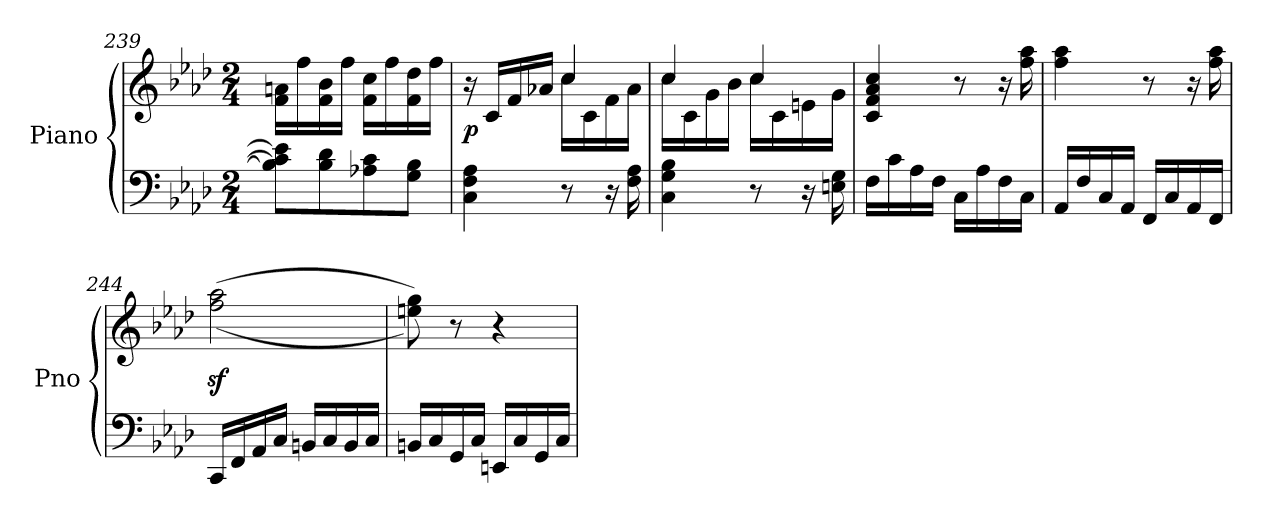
**kern	**kern	**dynam
*part1	*part1	*part1
*staff2	*staff1	*staff1/2
*I"Piano	*	*
*I'Pno	*	*
*clefF4	*clefG2	*
*k[b-e-a-d-]	*k[b-e-a-d-]	*
*A-:	*A-:	*
*M2/4	*M2/4	*
=239	=239	=239
8B-\] 8c\] 8e-\]L	16f\ 16an\LL	.
.	16ff\	.
8B-\ 8d-\	16f\ 16b-\	.
.	16ff\JJ	.
8A-X\ 8c\	16f\ 16cc\LL	.
.	16ff\	.
8G\ 8B-\J	16f\ 16dd-\	.
.	16ff\JJ	.
=240	=240	=240
*	*^	*
!	!	!	!LO:DY:b
4C\ 4F\ 4A-\	16r	4ryy	p
.	16c/LL	.	.
.	16f/	.	.
.	16a-X/JJ	.	.
8r	16cc\LL	4cc/	.
.	16c\	.	.
16r	16f\	.	.
16F\ 16A-\	16a-\JJ	.	.
=241	=241	=241	=241
4C\ 4G\ 4B-\	4cc/	16cc\LL	.
.	.	16c\	.
.	.	16g\	.
.	.	16b-\JJ	.
8r	4cc/	16cc\LL	.
.	.	16c\	.
16r	.	16en\	.
16En\ 16G\	.	16g\JJ	.
*	*v	*v	*
!!LO:PB:g=z
=242	=242	=242
16F\LL	4c/ 4f/ 4a-/ 4cc/	.
16c\	.	.
16A-\	.	.
16F\JJ	.	.
16C\LL	8r	.
16A-\	.	.
16F\	16r	.
16C\JJ	16ff\ 16aa-\	.
!!LO:PB:g=z
=243	=243	=243
16AA-/LL	4ff\ 4aa-\	.
16F/	.	.
16C/	.	.
16AA-/JJ	.	.
16FF/LL	8r	.
16C/	.	.
16AA-/	16r	.
16FF/JJ	16ff\ 16aa-\	.
=244	=244	=244
16CC/LL	((2ff\z< 2aa-\z<	.
16FF/	.	.
16AA-/	.	.
16C/JJ	.	.
16BBn/LL	.	.
16C/	.	.
16BB/	.	.
16C/JJ	.	.
=245	=245	=245
16BBn/LL	8een\ 8gg\))	.
16C/	.	.
16GG/	8r	.
16C/JJ	.	.
16EEn/LL	4r	.
16C/	.	.
16GG/	.	.
16C/JJ	.	.
=	=	=
*-	*-	*-
